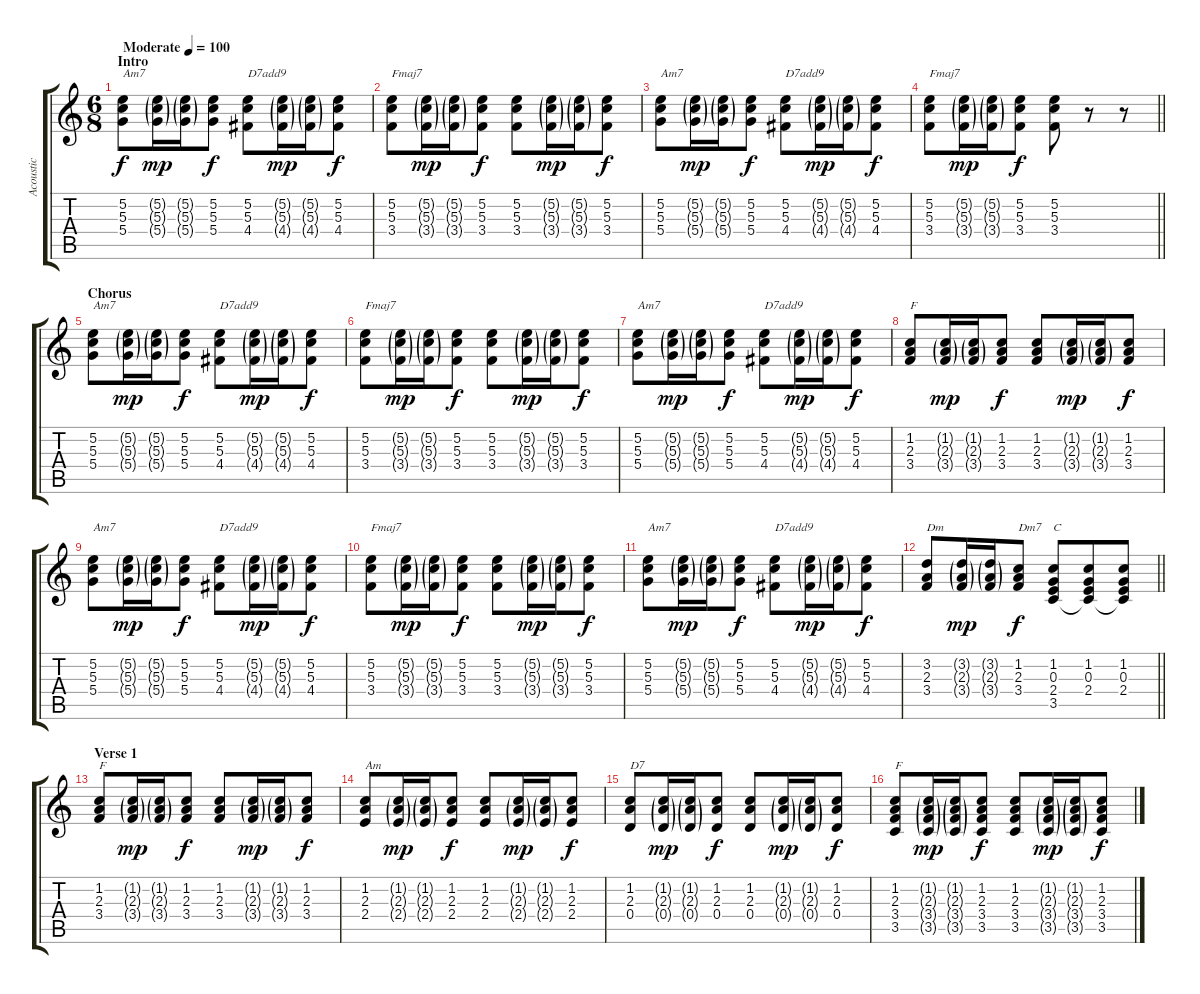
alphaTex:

\track ("Acoustic" "Acoustic") {instrument acousticguitarsteel}
\staff {score tabs}
\tuning (E4 B3 G3 D3 A2 E2) {hide}
\ts (6 8)
\section ("" "Intro")
\tempo (100 "Moderate")
\clef g2
\ks c
(5.2 5.3 5.4).8{txt "Am7" dy f instrument acousticguitarsteel} (5.2{g} 5.3{g} 5.4{g}).16{dy mp} (5.2{g} 5.3{g} 5.4{g}).16 (5.2 5.3 5.4).8{dy f} (5.2 5.3 4.4).8{txt "D7add9"} (5.2{g} 5.3{g} 4.4{g}).16{dy mp} (5.2{g} 5.3{g} 4.4{g}).16 (5.2 5.3 4.4).8{dy f} |
(5.2 5.3 3.4).8{txt "Fmaj7"} (5.2{g} 5.3{g} 3.4{g}).16{dy mp} (5.2{g} 5.3{g} 3.4{g}).16 (5.2 5.3 3.4).8{dy f} (5.2 5.3 3.4).8 (5.2{g} 5.3{g} 3.4{g}).16{dy mp} (5.2{g} 5.3{g} 3.4{g}).16 (5.2 5.3 3.4).8{dy f} |
(5.2 5.3 5.4).8{txt "Am7"} (5.2{g} 5.3{g} 5.4{g}).16{dy mp} (5.2{g} 5.3{g} 5.4{g}).16 (5.2 5.3 5.4).8{dy f} (5.2 5.3 4.4).8{txt "D7add9"} (5.2{g} 5.3{g} 4.4{g}).16{dy mp} (5.2{g} 5.3{g} 4.4{g}).16 (5.2 5.3 4.4).8{dy f} |
\barLineRight lightlight
(5.2 5.3 3.4).8{txt "Fmaj7"} (5.2{g} 5.3{g} 3.4{g}).16{dy mp} (5.2{g} 5.3{g} 3.4{g}).16 (5.2 5.3 3.4).8{dy f} (5.2 5.3 3.4).8 r.8 r.8 |
\section ("" "Chorus")
(5.2 5.3 5.4).8{txt "Am7"} (5.2{g} 5.3{g} 5.4{g}).16{dy mp} (5.2{g} 5.3{g} 5.4{g}).16 (5.2 5.3 5.4).8{dy f} (5.2 5.3 4.4).8{txt "D7add9"} (5.2{g} 5.3{g} 4.4{g}).16{dy mp} (5.2{g} 5.3{g} 4.4{g}).16 (5.2 5.3 4.4).8{dy f} |
(5.2 5.3 3.4).8{txt "Fmaj7"} (5.2{g} 5.3{g} 3.4{g}).16{dy mp} (5.2{g} 5.3{g} 3.4{g}).16 (5.2 5.3 3.4).8{dy f} (5.2 5.3 3.4).8 (5.2{g} 5.3{g} 3.4{g}).16{dy mp} (5.2{g} 5.3{g} 3.4{g}).16 (5.2 5.3 3.4).8{dy f} |
(5.2 5.3 5.4).8{txt "Am7"} (5.2{g} 5.3{g} 5.4{g}).16{dy mp} (5.2{g} 5.3{g} 5.4{g}).16 (5.2 5.3 5.4).8{dy f} (5.2 5.3 4.4).8{txt "D7add9"} (5.2{g} 5.3{g} 4.4{g}).16{dy mp} (5.2{g} 5.3{g} 4.4{g}).16 (5.2 5.3 4.4).8{dy f} |
(1.2 2.3 3.4).8{txt "F"} (1.2{g} 2.3{g} 3.4{g}).16{dy mp} (1.2{g} 2.3{g} 3.4{g}).16 (1.2 2.3 3.4).8{dy f} (1.2 2.3 3.4).8 (1.2{g} 2.3{g} 3.4{g}).16{dy mp} (1.2{g} 2.3{g} 3.4{g}).16 (1.2 2.3 3.4).8{dy f} |
(5.2 5.3 5.4).8{txt "Am7"} (5.2{g} 5.3{g} 5.4{g}).16{dy mp} (5.2{g} 5.3{g} 5.4{g}).16 (5.2 5.3 5.4).8{dy f} (5.2 5.3 4.4).8{txt "D7add9"} (5.2{g} 5.3{g} 4.4{g}).16{dy mp} (5.2{g} 5.3{g} 4.4{g}).16 (5.2 5.3 4.4).8{dy f} |
(5.2 5.3 3.4).8{txt "Fmaj7"} (5.2{g} 5.3{g} 3.4{g}).16{dy mp} (5.2{g} 5.3{g} 3.4{g}).16 (5.2 5.3 3.4).8{dy f} (5.2 5.3 3.4).8 (5.2{g} 5.3{g} 3.4{g}).16{dy mp} (5.2{g} 5.3{g} 3.4{g}).16 (5.2 5.3 3.4).8{dy f} |
(5.2 5.3 5.4).8{txt "Am7"} (5.2{g} 5.3{g} 5.4{g}).16{dy mp} (5.2{g} 5.3{g} 5.4{g}).16 (5.2 5.3 5.4).8{dy f} (5.2 5.3 4.4).8{txt "D7add9"} (5.2{g} 5.3{g} 4.4{g}).16{dy mp} (5.2{g} 5.3{g} 4.4{g}).16 (5.2 5.3 4.4).8{dy f} |
\barLineRight lightlight
(3.2 2.3 3.4).8{txt "Dm"} (3.2{g} 2.3{g} 3.4{g}).16{dy mp} (3.2{g} 2.3{g} 3.4{g}).16 (1.2 2.3 3.4).8{txt "Dm7" dy f} (1.2 0.3 2.4 3.5).8{txt "C"} (1.2 0.3 2.4 3.5{t}).8 (1.2 0.3 2.4 3.5{t}).8 |
\section ("" "Verse 1")
(1.2 2.3 3.4).8{txt "F"} (1.2{g} 2.3{g} 3.4{g}).16{dy mp} (1.2{g} 2.3{g} 3.4{g}).16 (1.2 2.3 3.4).8{dy f} (1.2 2.3 3.4).8 (1.2{g} 2.3{g} 3.4{g}).16{dy mp} (1.2{g} 2.3{g} 3.4{g}).16 (1.2 2.3 3.4).8{dy f} |
(1.2 2.3 2.4).8{txt "Am"} (1.2{g} 2.3{g} 2.4{g}).16{dy mp} (1.2{g} 2.3{g} 2.4{g}).16 (1.2 2.3 2.4).8{dy f} (1.2 2.3 2.4).8 (1.2{g} 2.3{g} 2.4{g}).16{dy mp} (1.2{g} 2.3{g} 2.4{g}).16 (1.2 2.3 2.4).8{dy f} |
(1.2 2.3 0.4).8{txt "D7"} (1.2{g} 2.3{g} 0.4{g}).16{dy mp} (1.2{g} 2.3{g} 0.4{g}).16 (1.2 2.3 0.4).8{dy f} (1.2 2.3 0.4).8 (1.2{g} 2.3{g} 0.4{g}).16{dy mp} (1.2{g} 2.3{g} 0.4{g}).16 (1.2 2.3 0.4).8{dy f} |
(1.2 2.3 3.4 3.5).8{txt "F"} (1.2{g} 2.3{g} 3.4{g} 3.5{g}).16{dy mp} (1.2{g} 2.3{g} 3.4{g} 3.5{g}).16 (1.2 2.3 3.4 3.5).8{dy f} (1.2 2.3 3.4 3.5).8 (1.2{g} 2.3{g} 3.4{g} 3.5{g}).16{dy mp} (1.2{g} 2.3{g} 3.4{g} 3.5{g}).16 (1.2 2.3 3.4 3.5).8{dy f}
